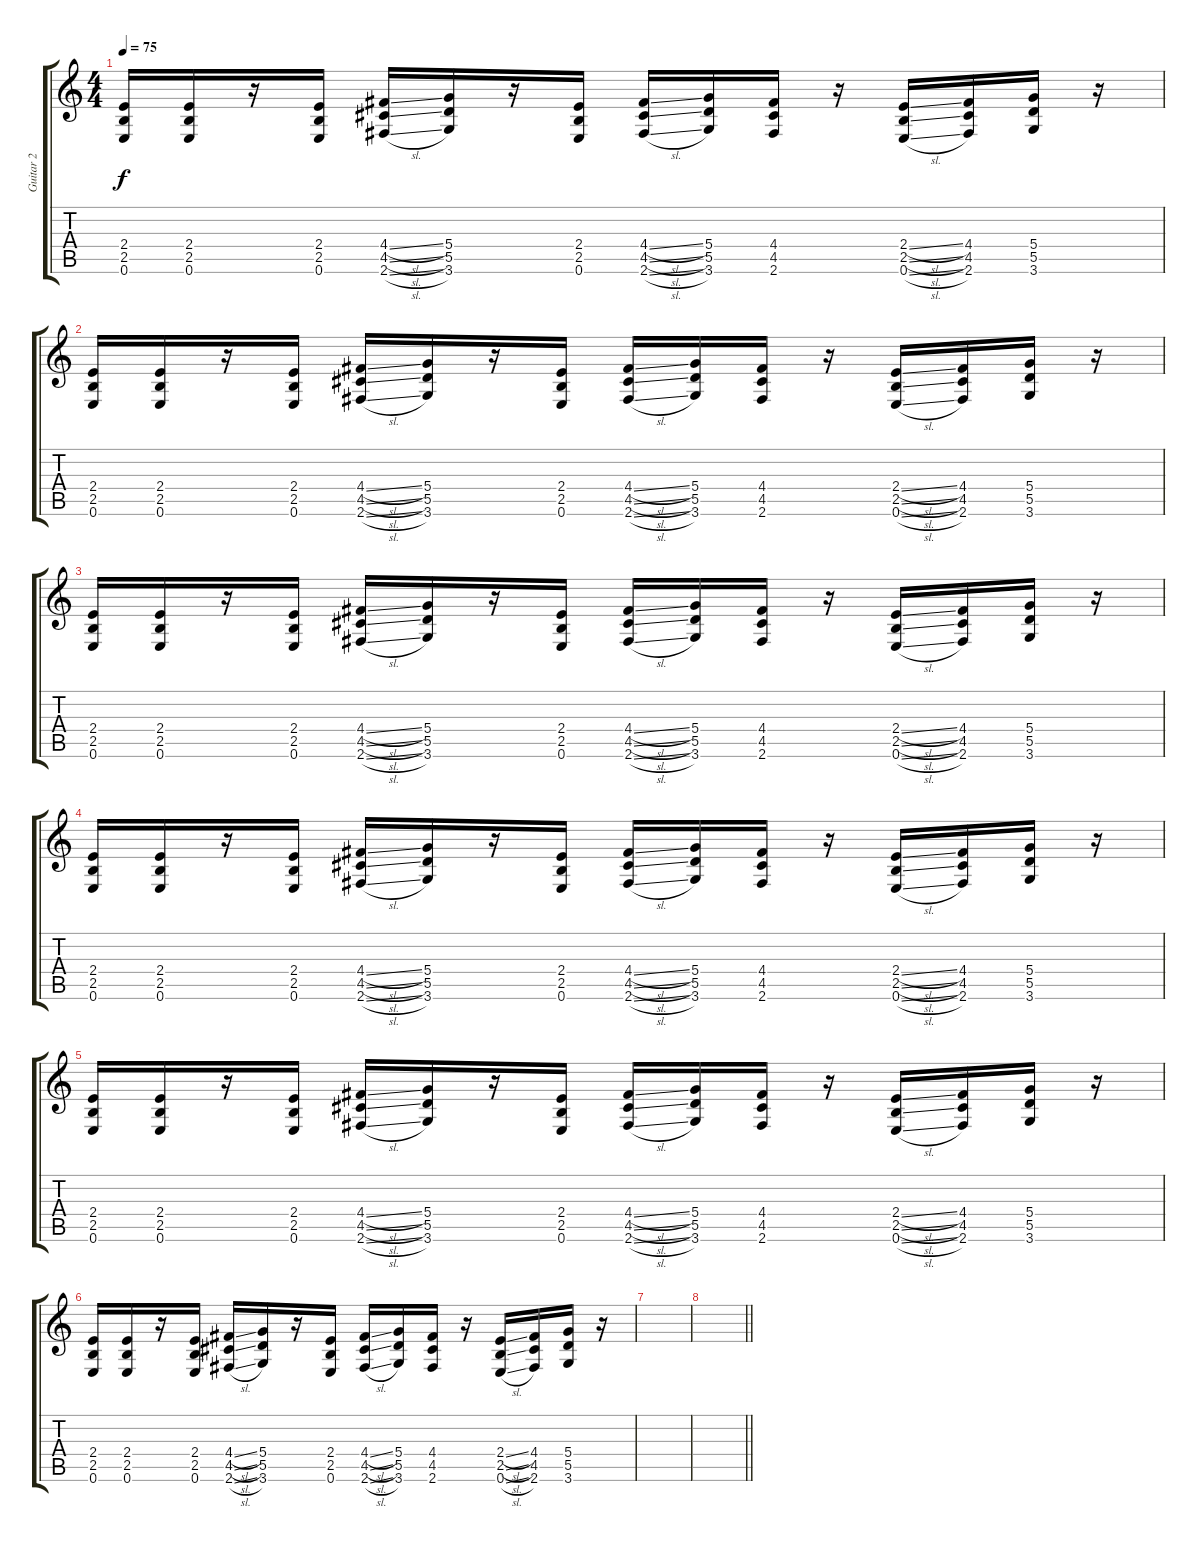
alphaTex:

\track ("Guitar 2" "Guitar 2") {instrument distortionguitar}
\staff {score tabs}
\tuning (E4 B3 G3 D3 A2 E2) {hide}
\ts (4 4)
\tempo 75
\clef g2
\ks c
(2.4 2.5 0.6).16{dy f} (2.4 2.5 0.6).16 r.16 (2.4 2.5 0.6).16 (4.4{sl} 4.5{sl} 2.6{sl}).16 (5.4 5.5 3.6).16 r.16 (2.4 2.5 0.6).16 (4.4{sl} 4.5{sl} 2.6{sl}).16 (5.4 5.5 3.6).16 (4.4 4.5 2.6).16 r.16 (2.4{sl} 2.5{sl} 0.6{sl}).16 (4.4 4.5 2.6).16 (5.4 5.5 3.6).16 r.16 |
(2.4 2.5 0.6).16 (2.4 2.5 0.6).16 r.16 (2.4 2.5 0.6).16 (4.4{sl} 4.5{sl} 2.6{sl}).16 (5.4 5.5 3.6).16 r.16 (2.4 2.5 0.6).16 (4.4{sl} 4.5{sl} 2.6{sl}).16 (5.4 5.5 3.6).16 (4.4 4.5 2.6).16 r.16 (2.4{sl} 2.5{sl} 0.6{sl}).16 (4.4 4.5 2.6).16 (5.4 5.5 3.6).16 r.16 |
(2.4 2.5 0.6).16 (2.4 2.5 0.6).16 r.16 (2.4 2.5 0.6).16 (4.4{sl} 4.5{sl} 2.6{sl}).16 (5.4 5.5 3.6).16 r.16 (2.4 2.5 0.6).16 (4.4{sl} 4.5{sl} 2.6{sl}).16 (5.4 5.5 3.6).16 (4.4 4.5 2.6).16 r.16 (2.4{sl} 2.5{sl} 0.6{sl}).16 (4.4 4.5 2.6).16 (5.4 5.5 3.6).16 r.16 |
(2.4 2.5 0.6).16 (2.4 2.5 0.6).16 r.16 (2.4 2.5 0.6).16 (4.4{sl} 4.5{sl} 2.6{sl}).16 (5.4 5.5 3.6).16 r.16 (2.4 2.5 0.6).16 (4.4{sl} 4.5{sl} 2.6{sl}).16 (5.4 5.5 3.6).16 (4.4 4.5 2.6).16 r.16 (2.4{sl} 2.5{sl} 0.6{sl}).16 (4.4 4.5 2.6).16 (5.4 5.5 3.6).16 r.16 |
(2.4 2.5 0.6).16 (2.4 2.5 0.6).16 r.16 (2.4 2.5 0.6).16 (4.4{sl} 4.5{sl} 2.6{sl}).16 (5.4 5.5 3.6).16 r.16 (2.4 2.5 0.6).16 (4.4{sl} 4.5{sl} 2.6{sl}).16 (5.4 5.5 3.6).16 (4.4 4.5 2.6).16 r.16 (2.4{sl} 2.5{sl} 0.6{sl}).16 (4.4 4.5 2.6).16 (5.4 5.5 3.6).16 r.16 |
(2.4 2.5 0.6).16 (2.4 2.5 0.6).16 r.16 (2.4 2.5 0.6).16 (4.4{sl} 4.5{sl} 2.6{sl}).16 (5.4 5.5 3.6).16 r.16 (2.4 2.5 0.6).16 (4.4{sl} 4.5{sl} 2.6{sl}).16 (5.4 5.5 3.6).16 (4.4 4.5 2.6).16 r.16 (2.4{sl} 2.5{sl} 0.6{sl}).16 (4.4 4.5 2.6).16 (5.4 5.5 3.6).16 r.16 |
|
\barLineRight lightlight
